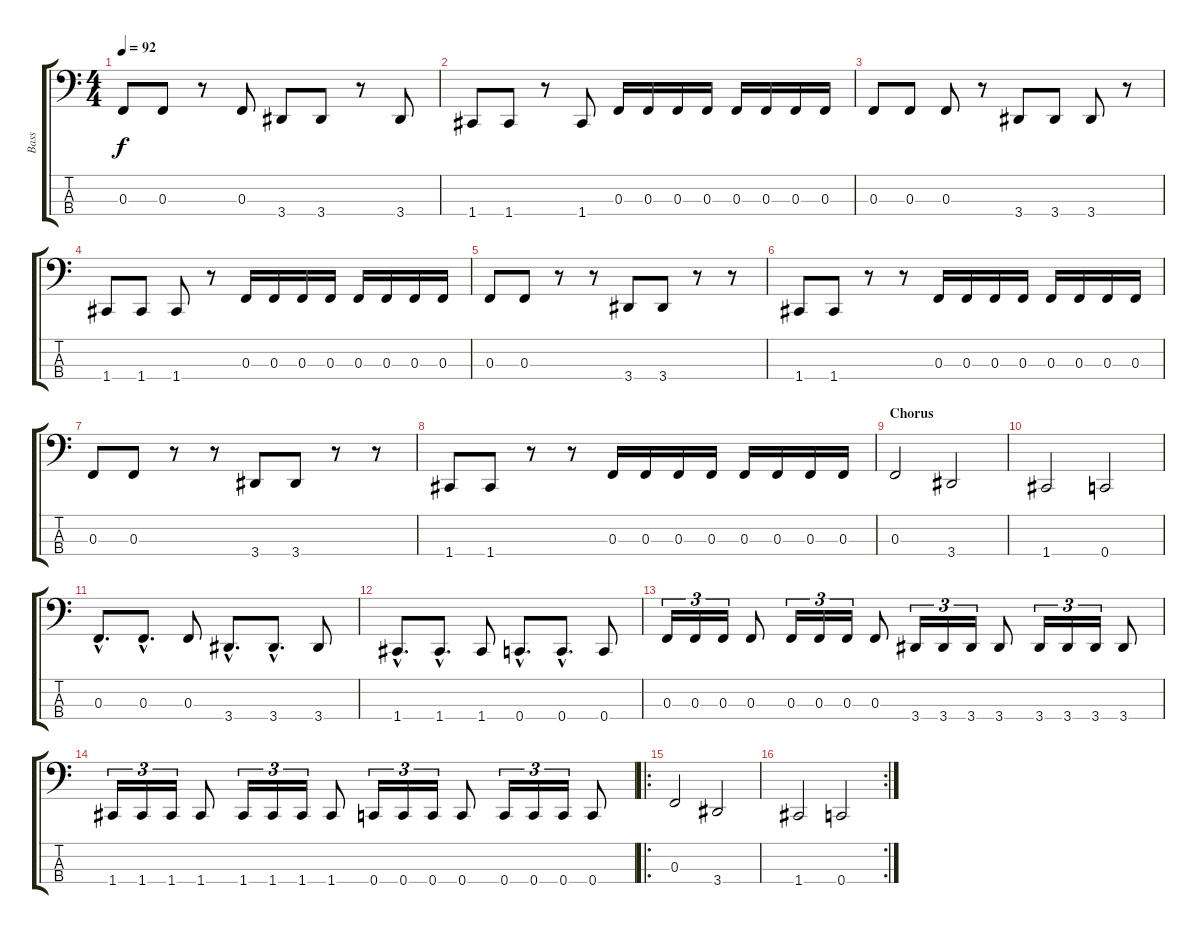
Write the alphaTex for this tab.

\track ("Bass" "Bass") {instrument electricbasspick}
\staff {score tabs}
\tuning (Eb2 Bb1 F1 C1) {hide}
\ts (4 4)
\tempo 92
\clef f4
\ks c
0.3.8{dy f} 0.3.8 r.8 0.3.8 3.4.8 3.4.8 r.8 3.4.8 |
1.4.8 1.4.8 r.8 1.4.8 0.3.16 0.3.16 0.3.16 0.3.16 0.3.16 0.3.16 0.3.16 0.3.16 |
0.3.8 0.3.8 0.3.8 r.8 3.4.8 3.4.8 3.4.8 r.8 |
1.4.8 1.4.8 1.4.8 r.8 0.3.16 0.3.16 0.3.16 0.3.16 0.3.16 0.3.16 0.3.16 0.3.16 |
0.3.8 0.3.8 r.8 r.8 3.4.8 3.4.8 r.8 r.8 |
1.4.8 1.4.8 r.8 r.8 0.3.16 0.3.16 0.3.16 0.3.16 0.3.16 0.3.16 0.3.16 0.3.16 |
0.3.8 0.3.8 r.8 r.8 3.4.8 3.4.8 r.8 r.8 |
1.4.8 1.4.8 r.8 r.8 0.3.16 0.3.16 0.3.16 0.3.16 0.3.16 0.3.16 0.3.16 0.3.16 |
\section ("" "Chorus")
0.3.2 3.4.2 |
1.4.2 0.4.2 |
0.3{hac}.8{d} 0.3{hac}.8{d} 0.3.8 3.4{hac}.8{d} 3.4{hac}.8{d} 3.4.8 |
1.4{hac}.8{d} 1.4{hac}.8{d} 1.4.8 0.4{hac}.8{d} 0.4{hac}.8{d} 0.4.8 |
0.3.16{tu (3 2)} 0.3.16{tu (3 2)} 0.3.16{tu (3 2)} 0.3.8 0.3.16{tu (3 2)} 0.3.16{tu (3 2)} 0.3.16{tu (3 2)} 0.3.8 3.4.16{tu (3 2)} 3.4.16{tu (3 2)} 3.4.16{tu (3 2)} 3.4.8 3.4.16{tu (3 2)} 3.4.16{tu (3 2)} 3.4.16{tu (3 2)} 3.4.8 |
1.4.16{tu (3 2)} 1.4.16{tu (3 2)} 1.4.16{tu (3 2)} 1.4.8 1.4.16{tu (3 2)} 1.4.16{tu (3 2)} 1.4.16{tu (3 2)} 1.4.8 0.4.16{tu (3 2)} 0.4.16{tu (3 2)} 0.4.16{tu (3 2)} 0.4.8 0.4.16{tu (3 2)} 0.4.16{tu (3 2)} 0.4.16{tu (3 2)} 0.4.8 |
\ro
0.3.2 3.4.2 |
\rc 2
1.4.2 0.4.2
